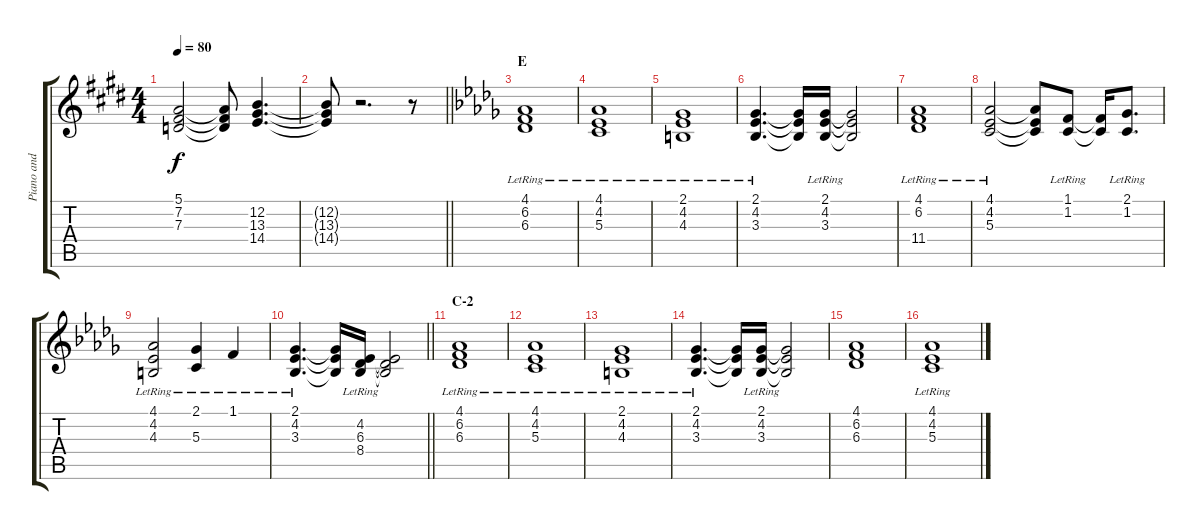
\track ("Piano and others" "Piano and ") {instrument electricpiano1}
\staff {score tabs}
\tuning (E4 B3 G3 D3 A2 E2) {hide}
\ts (4 4)
\tempo 80
\clef g2
\ks e
(5.1 7.2 7.3).2{dy f} (5.1{t} 7.2{t} 7.3{t}).8 (12.2 13.3 14.4).4{d} |
\barLineRight lightlight
(12.2{t} 13.3{t} 14.4{t}).8 r.2{d} r.8 |
\section ("" "E")
\ks db
(4.1{lr} 6.2{lr} 6.3{lr}).1 |
(4.1{lr} 4.2{lr} 5.3{lr}).1 |
(2.1{lr} 4.2{lr} 4.3{lr}).1 |
(2.1{lr} 4.2{lr} 3.3{lr}).4{d} (2.1{t} 4.2{t} 3.3{t}).16 (2.1{lr} 4.2{lr} 3.3{lr}).16 (2.1{t} 4.2{t} 3.3{t}).2 |
(4.1{lr} 6.2{lr} 11.4{lr}).1 |
(4.1{lr} 4.2{lr} 5.3{lr}).2 (4.1{t} 4.2{t} 5.3{t}).8 (1.1{lr} 1.2{lr}).8 (1.1{t} 1.2{t}).16 (2.1{lr} 1.2{lr}).8{d} |
(4.1{lr} 4.2{lr} 4.3{lr}).2 (2.1{lr} 5.3{lr}).4 1.1{lr}.4 |
\barLineRight lightlight
(2.1{lr} 4.2{lr} 3.3{lr}).4{d} (2.1{t} 4.2{t} 3.3{t}).16 (4.2{lr} 6.3{lr} 8.4{lr}).16 (4.2{t} 6.3{t} 8.4{t}).2 |
\section ("" "C-2")
(4.1{lr} 6.2{lr} 6.3{lr}).1 |
(4.1{lr} 4.2{lr} 5.3{lr}).1 |
(2.1{lr} 4.2{lr} 4.3{lr}).1 |
(2.1{lr} 4.2{lr} 3.3{lr}).4{d} (2.1{t} 4.2{t} 3.3{t}).16 (2.1{lr} 4.2{lr} 3.3{lr}).16 (2.1{t} 4.2{t} 3.3{t}).2 |
(4.1 6.2 6.3).1 |
(4.1{lr} 4.2{lr} 5.3{lr}).1
